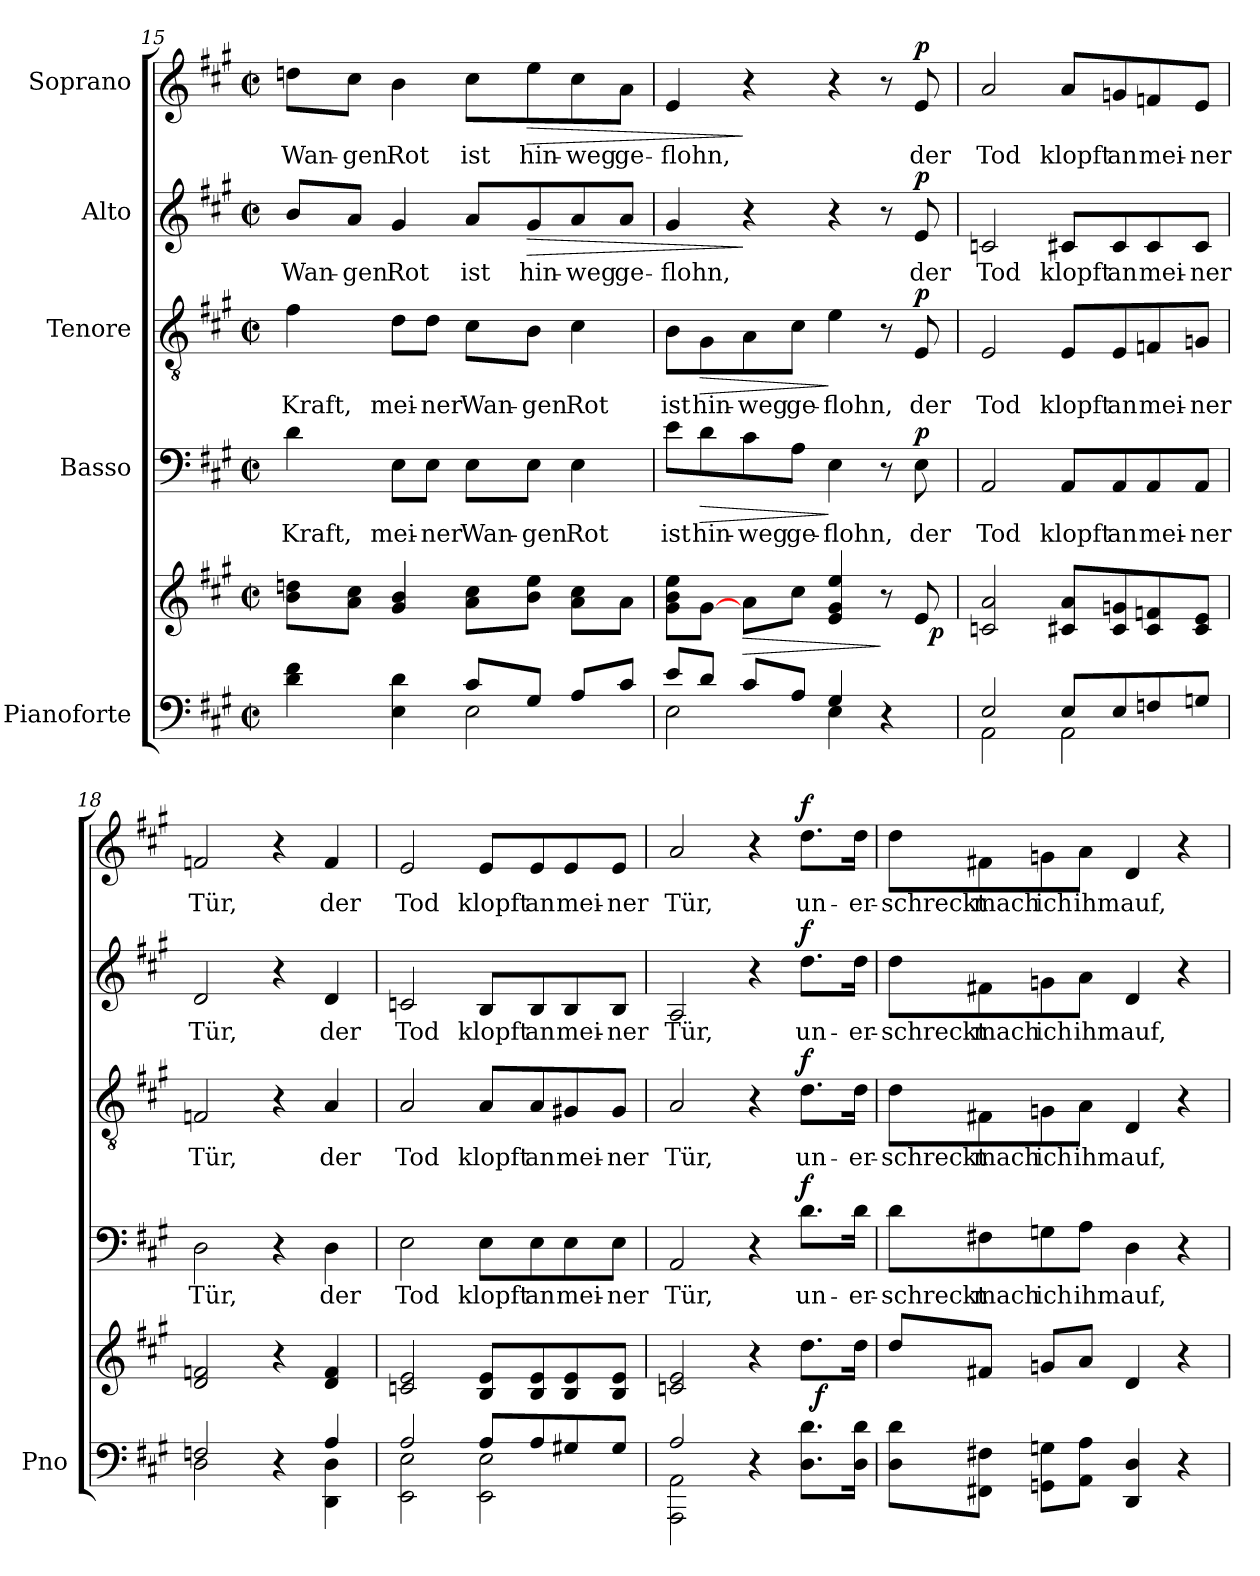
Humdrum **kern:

**kern	**kern	**dynam	**kern	**text	**dynam	**kern	**text	**dynam	**kern	**text	**dynam	**kern	**text	**dynam
*part5	*part5	*part5	*part4	*part4	*part4	*part3	*part3	*part3	*part2	*part2	*part2	*part1	*part1	*part1
*staff6	*staff5	*staff5/6	*staff4	*staff4	*staff4	*staff3	*staff3	*staff3	*staff2	*staff2	*staff2	*staff1	*staff1	*staff1
*I"Pianoforte	*	*	*I"Basso	*	*	*I"Tenore	*	*	*I"Alto	*	*	*I"Soprano	*	*
*I'Pno	*	*	*	*	*	*	*	*	*	*	*	*	*	*
!!LO:PB:g=z
*clefF4	*clefG2	*	*clefF4	*	*	*clefGv2	*	*	*clefG2	*	*	*clefG2	*	*
*k[f#c#g#]	*k[f#c#g#]	*	*k[f#c#g#]	*	*	*k[f#c#g#]	*	*	*k[f#c#g#]	*	*	*k[f#c#g#]	*	*
*A:	*A:	*	*A:	*	*	*A:	*	*	*A:	*	*	*A:	*	*
*M2/2	*M2/2	*	*M2/2	*	*	*M2/2	*	*	*M2/2	*	*	*M2/2	*	*
*met(c|)	*met(c|)	*	*met(c|)	*	*	*met(c|)	*	*	*met(c|)	*	*	*met(c|)	*	*
=15	=15	=15	=15	=15	=15	=15	=15	=15	=15	=15	=15	=15	=15	=15
*^	*	*	*	*	*	*	*	*	*	*	*	*	*	*
!	!	!	!	!	!LO:LY:b	!	!	!LO:LY:b	!	!	!LO:LY:b	!	!	!LO:LY:b	!
4d\ 4f#\	2ryy	8b\ 8ddn\L	.	4d\	Kraft,	.	4f#\	Kraft,	.	8b/L	Wan-	.	8ddn\L	Wan-	.
!	!	!	!	!	!	!	!	!	!	!	!LO:LY:b	!	!	!LO:LY:b	!
.	.	8a\ 8cc#\J	.	.	.	.	.	.	.	8a/J	-gen	.	8cc#\J	-gen	.
!	!	!	!	!	!LO:LY:b	!	!	!LO:LY:b	!	!	!LO:LY:b	!	!	!LO:LY:b	!
4E\ 4d\	.	4g#/ 4b/	.	8E\L	mei-	.	8d\L	mei-	.	4g#/	Rot	.	4b\	Rot	.
!	!	!	!	!	!LO:LY:b	!	!	!LO:LY:b	!	!	!	!	!	!	!
.	.	.	.	8E\J	-ner	.	8d\J	-ner	.	.	.	.	.	.	.
!	!	!	!	!	!LO:LY:b	!	!	!LO:LY:b	!	!	!LO:LY:b	!	!	!LO:LY:b	!
8c#/L	2E\	8a\ 8cc#\L	.	8E\L	Wan-	.	8c#\L	Wan-	.	8a/L	ist	.	8cc#\L	ist	.
!	!	!	!	!	!LO:LY:b	!	!	!LO:LY:b	!	!	!LO:LY:b	!LO:HP:b	!	!LO:LY:b	!LO:HP:b
8G#/J	.	8b\ 8ee\J	.	8E\J	-gen	.	8B\J	-gen	.	8g#/	hin-	>	8ee\	hin-	>
!	!	!	!	!	!LO:LY:b	!	!	!LO:LY:b	!	!	!LO:LY:b	!	!	!LO:LY:b	!
8A/L	.	8a\ 8cc#\L	.	4E\	Rot	.	4c#\	Rot	.	8a/	-weg	.	8cc#\	-weg	.
!	!	!	!	!	!	!	!	!	!	!	!LO:LY:b	!	!	!LO:LY:b	!
8c#/J	.	8a\J	.	.	.	.	.	.	.	8a/J	ge-	.	8a\J	ge-	.
=16	=16	=16	=16	=16	=16	=16	=16	=16	=16	=16	=16	=16	=16	=16	=16
!	!	!	!	!	!LO:LY:b	!	!	!LO:LY:b	!	!	!LO:LY:b	!	!	!LO:LY:b	!
*	*	*^	*	*	*	*	*	*	*	*	*	*	*	*	*
8e/L	2E\	8g#\ 8b\ 8ee\L	2ryy	.	8e\L	ist	.	8B\L	ist	.	4g#/	-flohn,	.	4e/	-flohn,	.
!	!	!	!	!	!	!LO:LY:b	!LO:HP:b	!	!LO:LY:b	!LO:HP:b	!	!	!	!	!	!
8d/J	.	[8g#\J	.	.	8d\	hin-	>	8G#\	hin-	>	.	.	.	.	.	.
!	!	!	!	!LO:HP:b	!	!LO:LY:b	!	!	!LO:LY:b	!	!	!	!	!	!	!
8c#/L	.	8a\L	.	>	8c#\	-weg	.	8A\	-weg	.	4r	.	]	4r	.	]
!	!	!	!	!	!	!LO:LY:b	!	!	!LO:LY:b	!	!	!	!	!	!	!
8A/J	.	8cc#\J	.	.	8A\J	ge-	.	8c#\J	ge-	.	.	.	.	.	.	.
!	!	!	!	!	!	!LO:LY:b	!	!	!LO:LY:b	!	!	!	!	!	!	!
4G#/	4E\	4e/ 4g#/ 4ee/	4ryy	.	4E\	-flohn,	]	4e\	-flohn,	]	4r	.	.	4r	.	.
4r	4ryy	8r	8ryy	]	8r	.	.	8r	.	.	8r	.	.	8r	.	.
!	!	!	!	!	!	!LO:LY:b	!LO:DY:a	!	!LO:LY:b	!LO:DY:a	!	!LO:LY:b	!LO:DY:a	!	!LO:LY:b	!LO:DY:a
.	.	8e/	32ryy	.	8E\	der	p	8E/	der	p	8e/	der	p	8e/	der	p
!	!	!	!	!LO:DY:b	!	!	!	!	!	!	!	!	!	!	!	!
.	.	.	16.ryy	p	.	.	.	.	.	.	.	.	.	.	.	.
=17	=17	=17	=17	=17	=17	=17	=17	=17	=17	=17	=17	=17	=17	=17	=17	=17
!	!	!	!	!	!	!LO:LY:b	!	!	!LO:LY:b	!	!	!LO:LY:b	!	!	!LO:LY:b	!
*	*	*v	*v	*	*	*	*	*	*	*	*	*	*	*	*	*
2E/	2AA\	2cn/ 2a/	.	2AA/	Tod	.	2E/	Tod	.	2cn/	Tod	.	2a/	Tod	.
!	!	!	!	!	!LO:LY:b	!	!	!LO:LY:b	!	!	!LO:LY:b	!	!	!LO:LY:b	!
8E/L	2AA\	8c#X/ 8a/L	.	8AA/L	klopft	.	8E/L	klopft	.	8c#X/L	klopft	.	8a/L	klopft	.
!	!	!	!	!	!LO:LY:b	!	!	!LO:LY:b	!	!	!LO:LY:b	!	!	!LO:LY:b	!
8E/	.	8c#/ 8gn/	.	8AA/	an	.	8E/	an	.	8c#/	an	.	8gn/	an	.
!	!	!	!	!	!LO:LY:b	!	!	!LO:LY:b	!	!	!LO:LY:b	!	!	!LO:LY:b	!
8Fn/	.	8c#/ 8fn/	.	8AA/	mei-	.	8Fn/	mei-	.	8c#/	mei-	.	8fn/	mei-	.
!	!	!	!	!	!LO:LY:b	!	!	!LO:LY:b	!	!	!LO:LY:b	!	!	!LO:LY:b	!
8Gn/J	.	8c#/ 8e/J	.	8AA/J	-ner	.	8Gn/J	-ner	.	8c#/J	-ner	.	8e/J	-ner	.
=18	=18	=18	=18	=18	=18	=18	=18	=18	=18	=18	=18	=18	=18	=18	=18
!	!	!	!	!	!LO:LY:b	!	!	!LO:LY:b	!	!	!LO:LY:b	!	!	!LO:LY:b	!
2Fn/	2D\	2d/ 2fn/	.	2D\	Tür,	.	2Fn/	Tür,	.	2d/	Tür,	.	2fn/	Tür,	.
4r	4ryy	4r	.	4r	.	.	4r	.	.	4r	.	.	4r	.	.
!	!	!	!	!	!LO:LY:b	!	!	!LO:LY:b	!	!	!LO:LY:b	!	!	!LO:LY:b	!
4A/	4DD\ 4D\	4d/ 4f/	.	4D\	der	.	4A/	der	.	4d/	der	.	4f/	der	.
!!LO:LB:g=z
=19	=19	=19	=19	=19	=19	=19	=19	=19	=19	=19	=19	=19	=19	=19	=19
!	!	!	!	!	!LO:LY:b	!	!	!LO:LY:b	!	!	!LO:LY:b	!	!	!LO:LY:b	!
2A/	2EE\ 2E\	2cn/ 2e/	.	2E\	Tod	.	2A/	Tod	.	2cn/	Tod	.	2e/	Tod	.
!	!	!	!	!	!LO:LY:b	!	!	!LO:LY:b	!	!	!LO:LY:b	!	!	!LO:LY:b	!
8A/L	2EE\ 2E\	8B/ 8e/L	.	8E\L	klopft	.	8A/L	klopft	.	8B/L	klopft	.	8e/L	klopft	.
!	!	!	!	!	!LO:LY:b	!	!	!LO:LY:b	!	!	!LO:LY:b	!	!	!LO:LY:b	!
8A/	.	8B/ 8e/	.	8E\	an	.	8A/	an	.	8B/	an	.	8e/	an	.
!	!	!	!	!	!LO:LY:b	!	!	!LO:LY:b	!	!	!LO:LY:b	!	!	!LO:LY:b	!
8G#X/	.	8B/ 8e/	.	8E\	mei-	.	8G#X/	mei-	.	8B/	mei-	.	8e/	mei-	.
!	!	!	!	!	!LO:LY:b	!	!	!LO:LY:b	!	!	!LO:LY:b	!	!	!LO:LY:b	!
8G#/J	.	8B/ 8e/J	.	8E\J	-ner	.	8G#/J	-ner	.	8B/J	-ner	.	8e/J	-ner	.
=20	=20	=20	=20	=20	=20	=20	=20	=20	=20	=20	=20	=20	=20	=20	=20
!	!	!	!	!	!LO:LY:b	!	!	!LO:LY:b	!	!	!LO:LY:b	!	!	!LO:LY:b	!
*	*	*^	*	*	*	*	*	*	*	*	*	*	*	*	*
2A/	2AAA\ 2AA\	2cn/ 2e/	2ryy	.	2AA/	Tür,	.	2A/	Tür,	.	2A/	Tür,	.	2a/	Tür,	.
4r	2ryy	4r	4ryy	.	4r	.	.	4r	.	.	4r	.	.	4r	.	.
!	!	!	!	!	!	!LO:LY:b	!LO:DY:a	!	!LO:LY:b	!LO:DY:a	!	!LO:LY:b	!LO:DY:a	!	!LO:LY:b	!LO:DY:a
8.D\ 8.d\L	.	8.dd\L	32ryy	.	8.d\L	un-	f	8.d\L	un-	f	8.dd\L	un-	f	8.dd\L	un-	f
!	!	!	!	!LO:DY:b	!	!	!	!	!	!	!	!	!	!	!	!
.	.	.	8..ryy	f	.	.	.	.	.	.	.	.	.	.	.	.
!	!	!	!	!	!	!LO:LY:b	!	!	!LO:LY:b	!	!	!LO:LY:b	!	!	!LO:LY:b	!
16D\ 16d\Jk	.	16dd\Jk	.	.	16d\Jk	-er-	.	16d\Jk	-er-	.	16dd\Jk	-er-	.	16dd\Jk	-er-	.
*v	*v	*	*	*	*	*	*	*	*	*	*	*	*	*	*	*
=21	=21	=21	=21	=21	=21	=21	=21	=21	=21	=21	=21	=21	=21	=21	=21
!	!	!	!	!	!LO:LY:b	!	!	!LO:LY:b	!	!	!LO:LY:b	!	!	!LO:LY:b	!
*	*v	*v	*	*	*	*	*	*	*	*	*	*	*	*	*
8D\ 8d\L	8dd/L	.	8d\L	-schreckt	.	8d\L	-schreckt	.	8dd\L	-schreckt	.	8dd\L	-schreckt	.
!	!	!	!	!LO:LY:b	!	!	!LO:LY:b	!	!	!LO:LY:b	!	!	!LO:LY:b	!
8FF#X\ 8F#X\J	8f#X/J	.	8F#X\	mach	.	8F#X\	mach	.	8f#X\	mach	.	8f#X\	mach	.
!	!	!	!	!LO:LY:b	!	!	!LO:LY:b	!	!	!LO:LY:b	!	!	!LO:LY:b	!
8GGn\ 8Gn\L	8gn/L	.	8Gn\	ich	.	8Gn\	ich	.	8gn\	ich	.	8gn\	ich	.
!	!	!	!	!LO:LY:b	!	!	!LO:LY:b	!	!	!LO:LY:b	!	!	!LO:LY:b	!
8AA\ 8A\J	8a/J	.	8A\J	ihm	.	8A\J	ihm	.	8a\J	ihm	.	8a\J	ihm	.
!	!	!	!	!LO:LY:b	!	!	!LO:LY:b	!	!	!LO:LY:b	!	!	!LO:LY:b	!
4DD/ 4D/	4d/	.	4D\	auf,	.	4D/	auf,	.	4d/	auf,	.	4d/	auf,	.
4r	4r	.	4r	.	.	4r	.	.	4r	.	.	4r	.	.
=	=	=	=	=	=	=	=	=	=	=	=	=	=	=
*-	*-	*-	*-	*-	*-	*-	*-	*-	*-	*-	*-	*-	*-	*-
